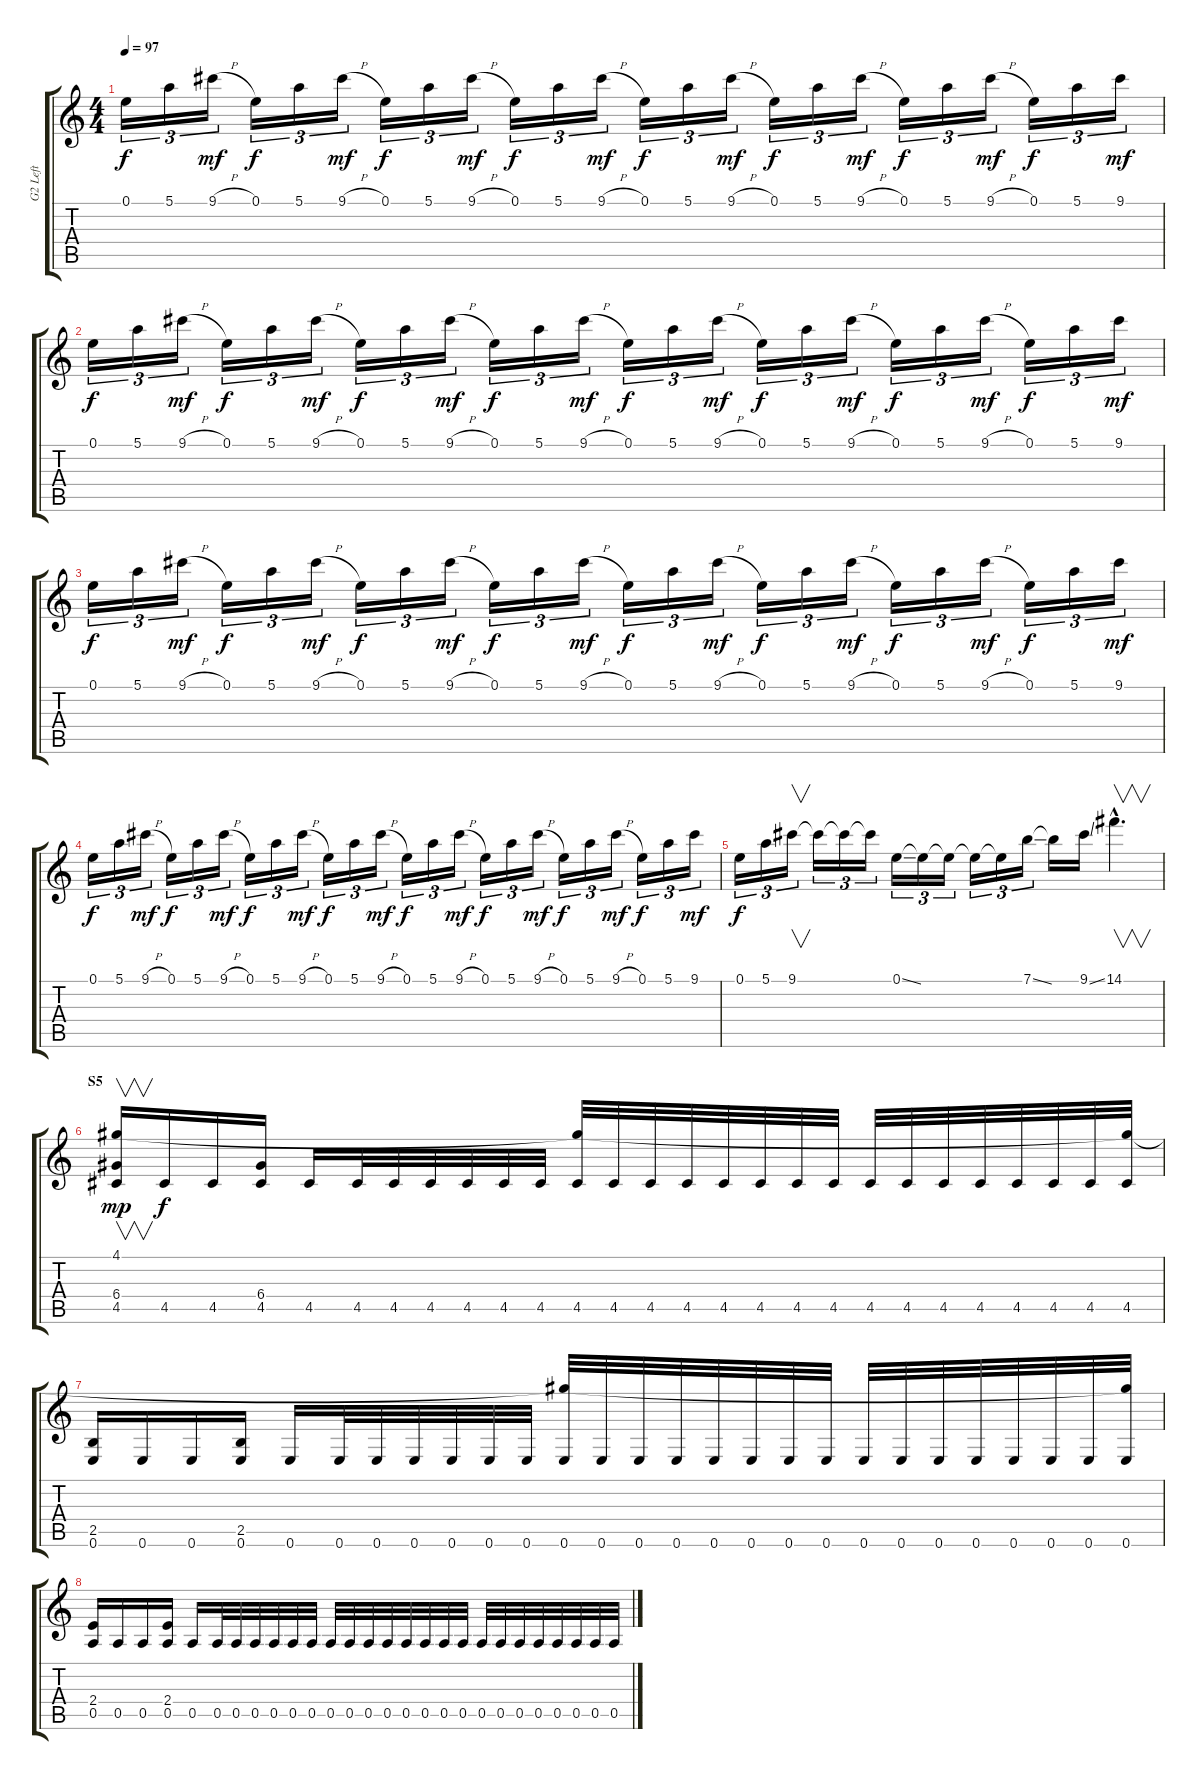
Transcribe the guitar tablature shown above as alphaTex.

\track ("G2 Left" "G2 Left") {instrument distortionguitar}
\staff {score tabs}
\tuning (E4 B3 G3 D3 A2 E2) {hide}
\ts (4 4)
\tempo 97
\clef g2
\ks c
0.1.16{tu (3 2) dy f} 5.1.16{tu (3 2)} 9.1{h}.16{tu (3 2) dy mf} 0.1.16{tu (3 2) dy f} 5.1.16{tu (3 2)} 9.1{h}.16{tu (3 2) dy mf} 0.1.16{tu (3 2) dy f} 5.1.16{tu (3 2)} 9.1{h}.16{tu (3 2) dy mf} 0.1.16{tu (3 2) dy f} 5.1.16{tu (3 2)} 9.1{h}.16{tu (3 2) dy mf} 0.1.16{tu (3 2) dy f} 5.1.16{tu (3 2)} 9.1{h}.16{tu (3 2) dy mf} 0.1.16{tu (3 2) dy f} 5.1.16{tu (3 2)} 9.1{h}.16{tu (3 2) dy mf} 0.1.16{tu (3 2) dy f} 5.1.16{tu (3 2)} 9.1{h}.16{tu (3 2) dy mf} 0.1.16{tu (3 2) dy f} 5.1.16{tu (3 2)} 9.1.16{tu (3 2) dy mf} |
0.1.16{tu (3 2) dy f} 5.1.16{tu (3 2)} 9.1{h}.16{tu (3 2) dy mf} 0.1.16{tu (3 2) dy f} 5.1.16{tu (3 2)} 9.1{h}.16{tu (3 2) dy mf} 0.1.16{tu (3 2) dy f} 5.1.16{tu (3 2)} 9.1{h}.16{tu (3 2) dy mf} 0.1.16{tu (3 2) dy f} 5.1.16{tu (3 2)} 9.1{h}.16{tu (3 2) dy mf} 0.1.16{tu (3 2) dy f} 5.1.16{tu (3 2)} 9.1{h}.16{tu (3 2) dy mf} 0.1.16{tu (3 2) dy f} 5.1.16{tu (3 2)} 9.1{h}.16{tu (3 2) dy mf} 0.1.16{tu (3 2) dy f} 5.1.16{tu (3 2)} 9.1{h}.16{tu (3 2) dy mf} 0.1.16{tu (3 2) dy f} 5.1.16{tu (3 2)} 9.1.16{tu (3 2) dy mf} |
0.1.16{tu (3 2) dy f} 5.1.16{tu (3 2)} 9.1{h}.16{tu (3 2) dy mf} 0.1.16{tu (3 2) dy f} 5.1.16{tu (3 2)} 9.1{h}.16{tu (3 2) dy mf} 0.1.16{tu (3 2) dy f} 5.1.16{tu (3 2)} 9.1{h}.16{tu (3 2) dy mf} 0.1.16{tu (3 2) dy f} 5.1.16{tu (3 2)} 9.1{h}.16{tu (3 2) dy mf} 0.1.16{tu (3 2) dy f} 5.1.16{tu (3 2)} 9.1{h}.16{tu (3 2) dy mf} 0.1.16{tu (3 2) dy f} 5.1.16{tu (3 2)} 9.1{h}.16{tu (3 2) dy mf} 0.1.16{tu (3 2) dy f} 5.1.16{tu (3 2)} 9.1{h}.16{tu (3 2) dy mf} 0.1.16{tu (3 2) dy f} 5.1.16{tu (3 2)} 9.1.16{tu (3 2) dy mf} |
0.1.16{tu (3 2) dy f} 5.1.16{tu (3 2)} 9.1{h}.16{tu (3 2) dy mf} 0.1.16{tu (3 2) dy f} 5.1.16{tu (3 2)} 9.1{h}.16{tu (3 2) dy mf} 0.1.16{tu (3 2) dy f} 5.1.16{tu (3 2)} 9.1{h}.16{tu (3 2) dy mf} 0.1.16{tu (3 2) dy f} 5.1.16{tu (3 2)} 9.1{h}.16{tu (3 2) dy mf} 0.1.16{tu (3 2) dy f} 5.1.16{tu (3 2)} 9.1{h}.16{tu (3 2) dy mf} 0.1.16{tu (3 2) dy f} 5.1.16{tu (3 2)} 9.1{h}.16{tu (3 2) dy mf} 0.1.16{tu (3 2) dy f} 5.1.16{tu (3 2)} 9.1{h}.16{tu (3 2) dy mf} 0.1.16{tu (3 2) dy f} 5.1.16{tu (3 2)} 9.1.16{tu (3 2) dy mf} |
0.1.16{tu (3 2) dy f} 5.1.16{tu (3 2)} 9.1.16{v tu (3 2)} 9.1{t}.16{tu (3 2)} 9.1{t}.16{tu (3 2)} 9.1{t}.16{tu (3 2)} 0.1{ss}.16{tu (3 2)} 0.1{t}.16{tu (3 2)} 0.1{t}.16{tu (3 2)} 0.1{t}.16{tu (3 2)} 0.1{t}.16{tu (3 2)} 7.1{ss}.16{tu (3 2)} 7.1{t}.16 9.1{ss}.16 14.1{hac}.4{v d} |
\section ("" "S5")
(4.1 6.4 4.5).16{v dy mp instrument distortionguitar} 4.5.16{dy f} 4.5.16 (6.4 4.5).16 4.5.16 4.5.32 4.5.32 4.5.32 4.5.32 4.5.32 4.5.32 (4.1{t} 4.5).32 4.5.32 4.5.32 4.5.32 4.5.32 4.5.32 4.5.32 4.5.32 4.5.32 4.5.32 4.5.32 4.5.32 4.5.32 4.5.32 4.5.32 (4.1{t} 4.5).32 |
(2.5 0.6).16 0.6.16 0.6.16 (2.5 0.6).16 0.6.16 0.6.32 0.6.32 0.6.32 0.6.32 0.6.32 0.6.32 (4.1{t} 0.6).32 0.6.32 0.6.32 0.6.32 0.6.32 0.6.32 0.6.32 0.6.32 0.6.32 0.6.32 0.6.32 0.6.32 0.6.32 0.6.32 0.6.32 (4.1{t} 0.6).32 |
(2.4 0.5).16 0.5.16 0.5.16 (2.4 0.5).16 0.5.16 0.5.32 0.5.32 0.5.32 0.5.32 0.5.32 0.5.32 0.5.32 0.5.32 0.5.32 0.5.32 0.5.32 0.5.32 0.5.32 0.5.32 0.5.32 0.5.32 0.5.32 0.5.32 0.5.32 0.5.32 0.5.32 0.5.32
